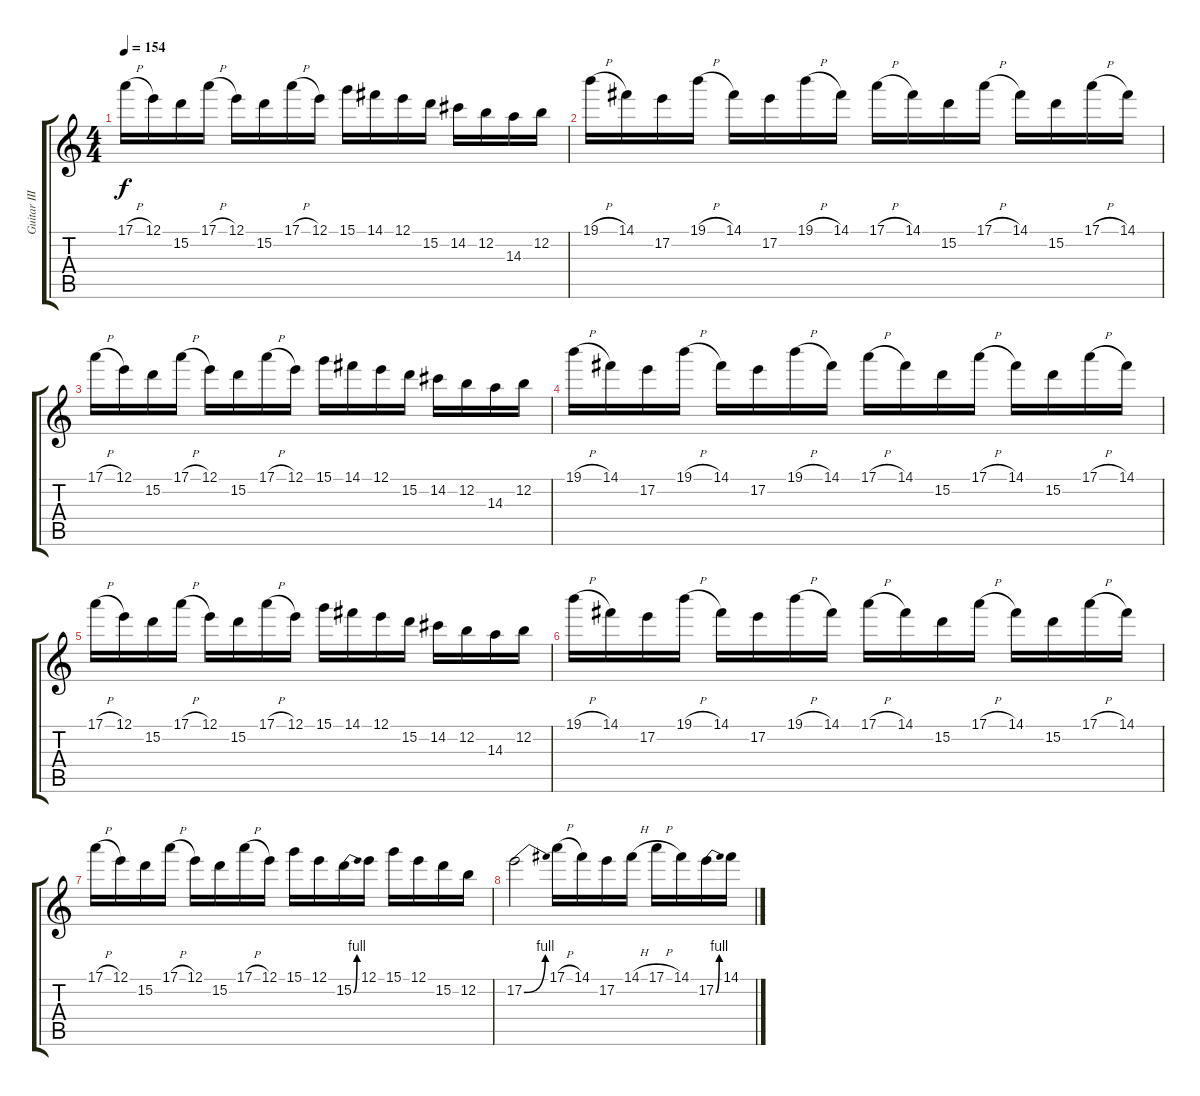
\track ("Guitar III" "Guitar III") {instrument overdrivenguitar}
\staff {score tabs}
\tuning (E4 B3 G3 D3 A2 E2) {hide}
\ts (4 4)
\tempo 154
\clef g2
\ks c
17.1{h}.16{dy f} 12.1.16 15.2.16 17.1{h}.16 12.1.16 15.2.16 17.1{h}.16 12.1.16 15.1.16 14.1.16 12.1.16 15.2.16 14.2.16 12.2.16 14.3.16 12.2.16 |
19.1{h}.16 14.1.16 17.2.16 19.1{h}.16 14.1.16 17.2.16 19.1{h}.16 14.1.16 17.1{h}.16 14.1.16 15.2.16 17.1{h}.16 14.1.16 15.2.16 17.1{h}.16 14.1.16 |
17.1{h}.16 12.1.16 15.2.16 17.1{h}.16 12.1.16 15.2.16 17.1{h}.16 12.1.16 15.1.16 14.1.16 12.1.16 15.2.16 14.2.16 12.2.16 14.3.16 12.2.16 |
19.1{h}.16 14.1.16 17.2.16 19.1{h}.16 14.1.16 17.2.16 19.1{h}.16 14.1.16 17.1{h}.16 14.1.16 15.2.16 17.1{h}.16 14.1.16 15.2.16 17.1{h}.16 14.1.16 |
17.1{h}.16 12.1.16 15.2.16 17.1{h}.16 12.1.16 15.2.16 17.1{h}.16 12.1.16 15.1.16 14.1.16 12.1.16 15.2.16 14.2.16 12.2.16 14.3.16 12.2.16 |
19.1{h}.16 14.1.16 17.2.16 19.1{h}.16 14.1.16 17.2.16 19.1{h}.16 14.1.16 17.1{h}.16 14.1.16 15.2.16 17.1{h}.16 14.1.16 15.2.16 17.1{h}.16 14.1.16 |
17.1{h}.16 12.1.16 15.2.16 17.1{h}.16 12.1.16 15.2.16 17.1{h}.16 12.1.16 15.1.16 12.1.16 15.2{be (bend 0 0 60 4)}.16 12.1.16 15.1.16 12.1.16 15.2.16 12.2.16 |
17.2{be (bend 0 0 60 4)}.2 17.1{h}.16 14.1.16 17.2.16 14.1{h}.16 17.1{h}.16 14.1.16 17.2{be (bend 0 0 60 4)}.16 14.1.16
